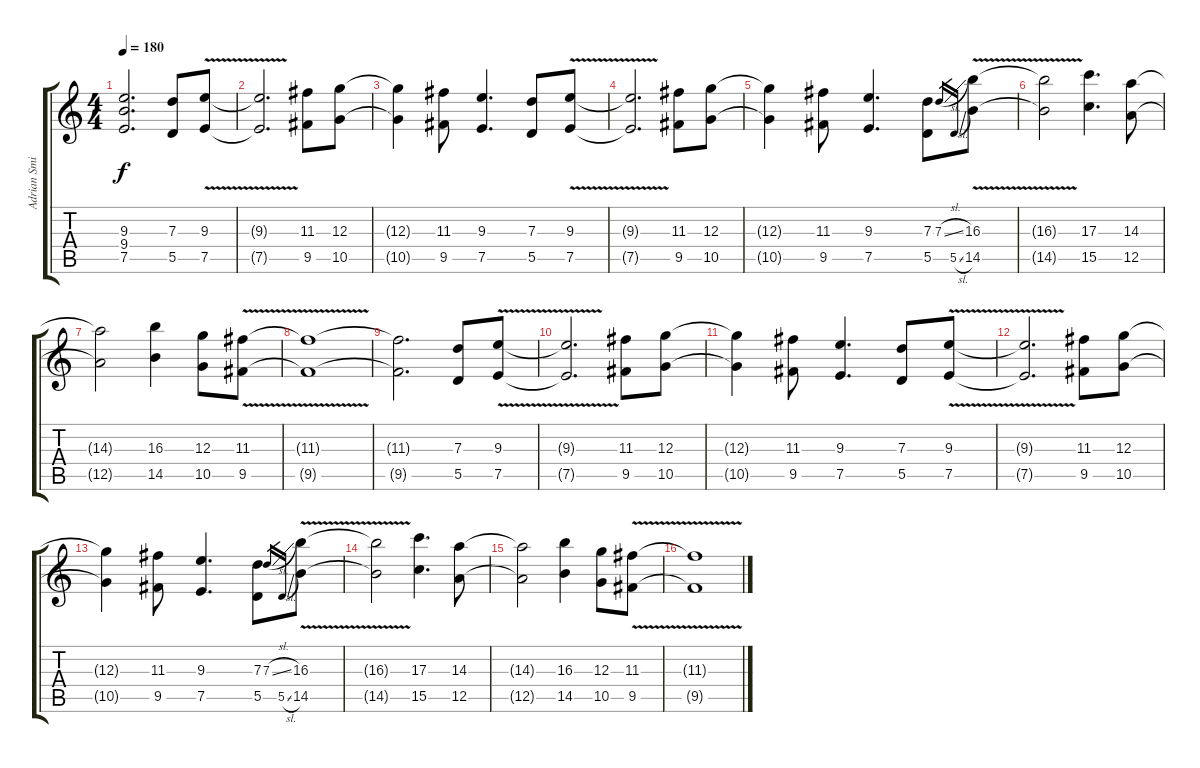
\track ("Adrian Smith - Guitar" "Adrian Smi") {instrument overdrivenguitar}
\staff {score tabs}
\tuning (E4 B3 G3 D3 A2 E2) {hide}
\ts (4 4)
\tempo 180
\clef g2
\ks c
(9.3{t} 9.4{t} 7.5{t}).2{d dy f} (7.3 5.5).8 (9.3{v} 7.5{v}).8 |
(9.3{t} 7.5{t}).2{d} (11.3 9.5).8 (12.3 10.5).8 |
(12.3{t} 10.5{t}).4 (11.3 9.5).8 (9.3 7.5).4{d} (7.3 5.5).8 (9.3{v} 7.5{v}).8 |
(9.3{t} 7.5{t}).2{d} (11.3 9.5).8 (12.3 10.5).8 |
(12.3{t} 10.5{t}).4 (11.3 9.5).8 (9.3 7.5).4{d} (7.3 5.5).8 7.3{sl}.16{gr} 5.5{sl}.16{gr} (16.3{v} 14.5{v}).8 |
(16.3{t} 14.5{t}).2 (17.3 15.5).4{d} (14.3 12.5).8 |
(14.3{t} 12.5{t}).2 (16.3 14.5).4 (12.3 10.5).8 (11.3{v} 9.5{v}).8 |
(11.3{t} 9.5{t}).1 |
(11.3{t} 9.5{t}).2{d} (7.3 5.5).8 (9.3{v} 7.5{v}).8 |
(9.3{t} 7.5{t}).2{d} (11.3 9.5).8 (12.3 10.5).8 |
(12.3{t} 10.5{t}).4 (11.3 9.5).8 (9.3 7.5).4{d} (7.3 5.5).8 (9.3{v} 7.5{v}).8 |
(9.3{t} 7.5{t}).2{d} (11.3 9.5).8 (12.3 10.5).8 |
(12.3{t} 10.5{t}).4 (11.3 9.5).8 (9.3 7.5).4{d} (7.3 5.5).8 7.3{sl}.16{gr} 5.5{sl}.16{gr} (16.3{v} 14.5{v}).8 |
(16.3{t} 14.5{t}).2 (17.3 15.5).4{d} (14.3 12.5).8 |
(14.3{t} 12.5{t}).2 (16.3 14.5).4 (12.3 10.5).8 (11.3{v} 9.5{v}).8 |
(11.3{t} 9.5{t}).1
